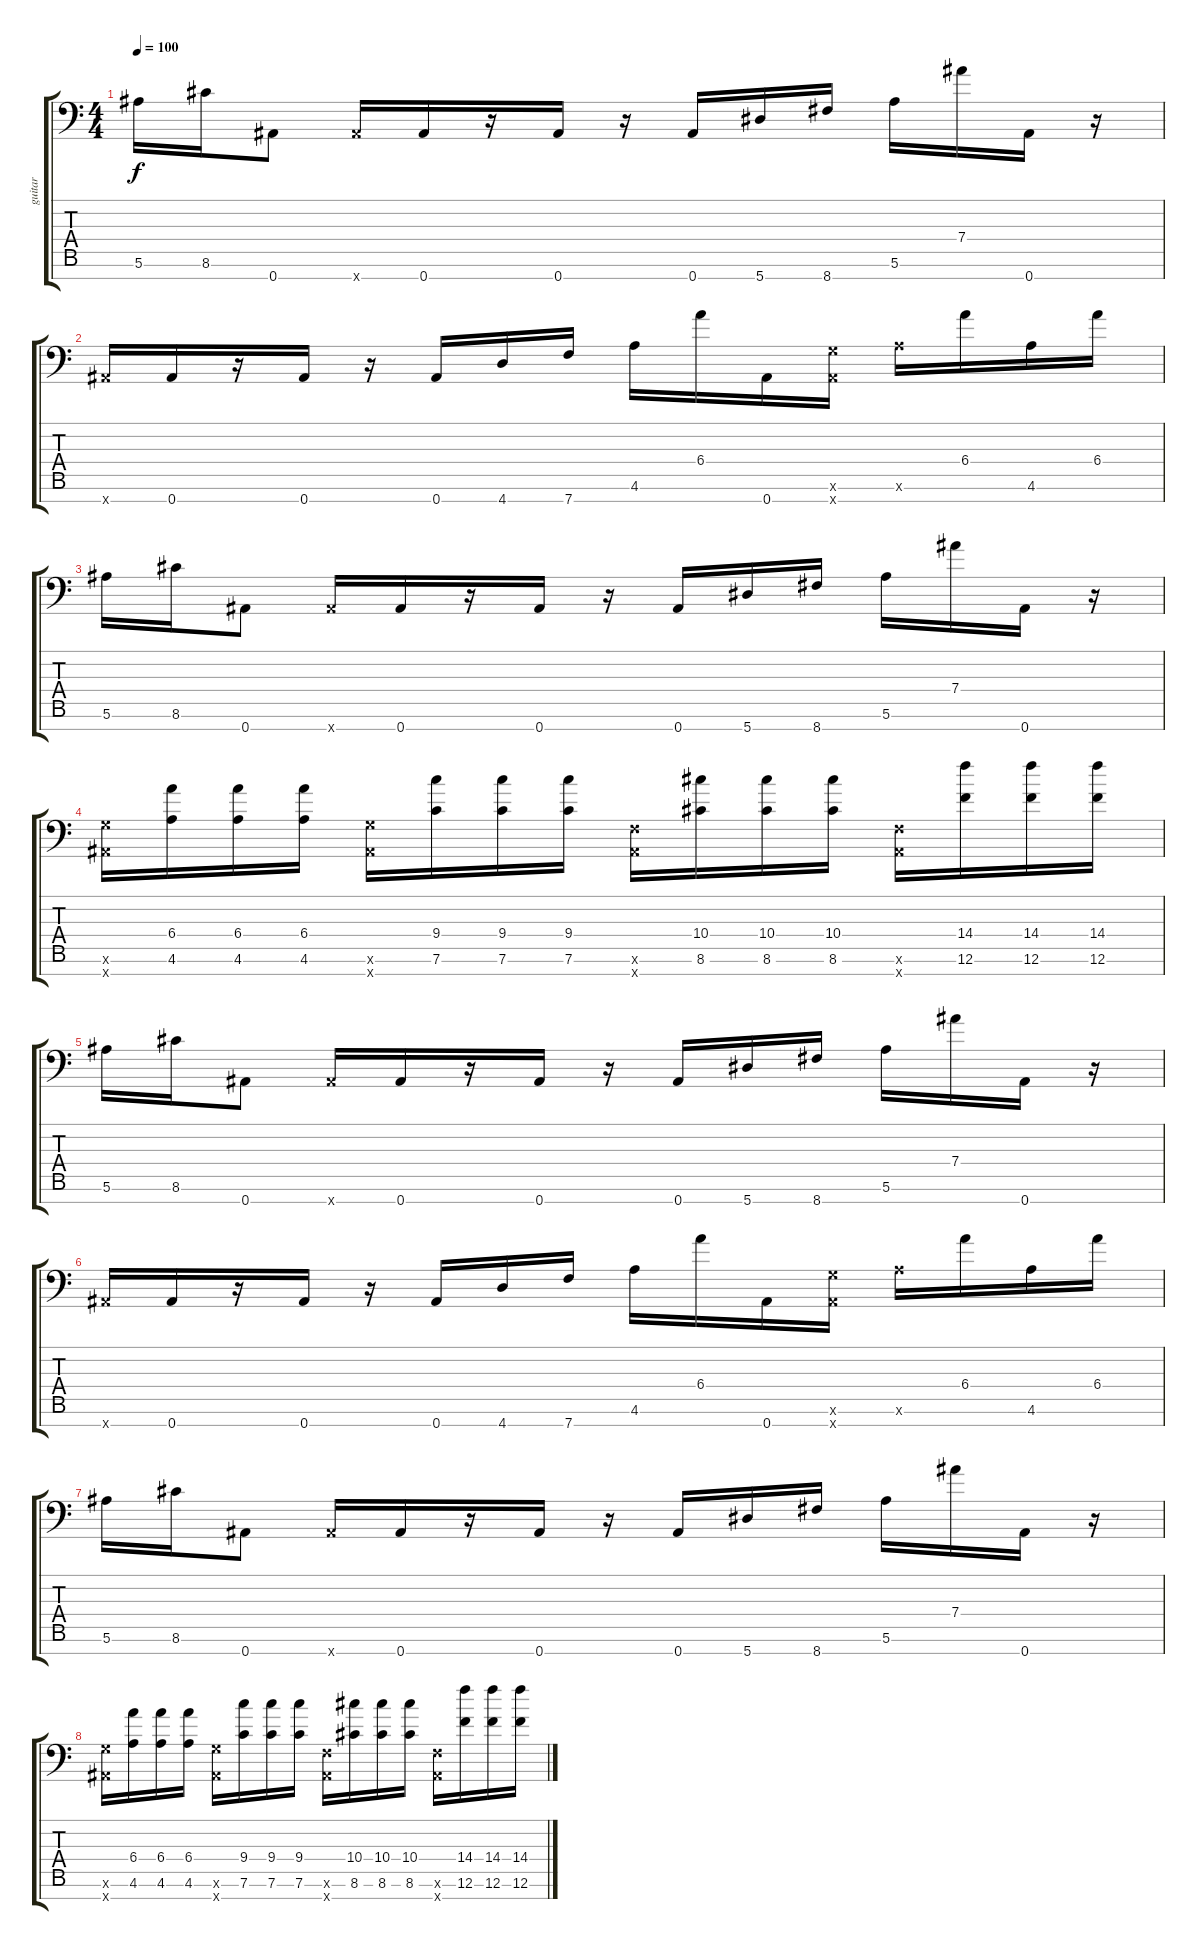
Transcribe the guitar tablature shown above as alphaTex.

\track ("guitar" "guitar") {instrument distortionguitar}
\staff {score tabs}
\tuning (F4 C4 Ab3 Eb3 Bb2 F2 Bb1) {hide}
\ts (4 4)
\tempo 100
\clef f4
\ks c
5.6.16{dy f instrument distortionguitar} 8.6.16 0.7.8 0.7{x}.16 0.7.16 r.16 0.7.16 r.16 0.7.16 5.7.16 8.7.16 5.6.16 7.4.16 0.7.16 r.16 |
0.7{x}.16 0.7.16 r.16 0.7.16 r.16 0.7.16 4.7.16 7.7.16 4.6.16 6.4.16 0.7.16 (2.6{x} 0.7{x}).16 4.6{x}.16 6.4.16 4.6.16 6.4.16 |
5.6.16 8.6.16 0.7.8 0.7{x}.16 0.7.16 r.16 0.7.16 r.16 0.7.16 5.7.16 8.7.16 5.6.16 7.4.16 0.7.16 r.16 |
(2.6{x} 0.7{x}).16 (6.4 4.6).16 (6.4 4.6).16 (6.4 4.6).16 (2.6{x} 0.7{x}).16 (9.4 7.6).16 (9.4 7.6).16 (9.4 7.6).16 (0.6{x} 0.7{x}).16 (10.4 8.6).16 (10.4 8.6).16 (10.4 8.6).16 (0.6{x} 0.7{x}).16 (14.4 12.6).16 (14.4 12.6).16 (14.4 12.6).16 |
5.6.16 8.6.16 0.7.8 0.7{x}.16 0.7.16 r.16 0.7.16 r.16 0.7.16 5.7.16 8.7.16 5.6.16 7.4.16 0.7.16 r.16 |
0.7{x}.16 0.7.16 r.16 0.7.16 r.16 0.7.16 4.7.16 7.7.16 4.6.16 6.4.16 0.7.16 (2.6{x} 0.7{x}).16 4.6{x}.16 6.4.16 4.6.16 6.4.16 |
5.6.16 8.6.16 0.7.8 0.7{x}.16 0.7.16 r.16 0.7.16 r.16 0.7.16 5.7.16 8.7.16 5.6.16 7.4.16 0.7.16 r.16 |
(2.6{x} 0.7{x}).16 (6.4 4.6).16 (6.4 4.6).16 (6.4 4.6).16 (2.6{x} 0.7{x}).16 (9.4 7.6).16 (9.4 7.6).16 (9.4 7.6).16 (0.6{x} 0.7{x}).16 (10.4 8.6).16 (10.4 8.6).16 (10.4 8.6).16 (0.6{x} 0.7{x}).16 (14.4 12.6).16 (14.4 12.6).16 (14.4 12.6).16
